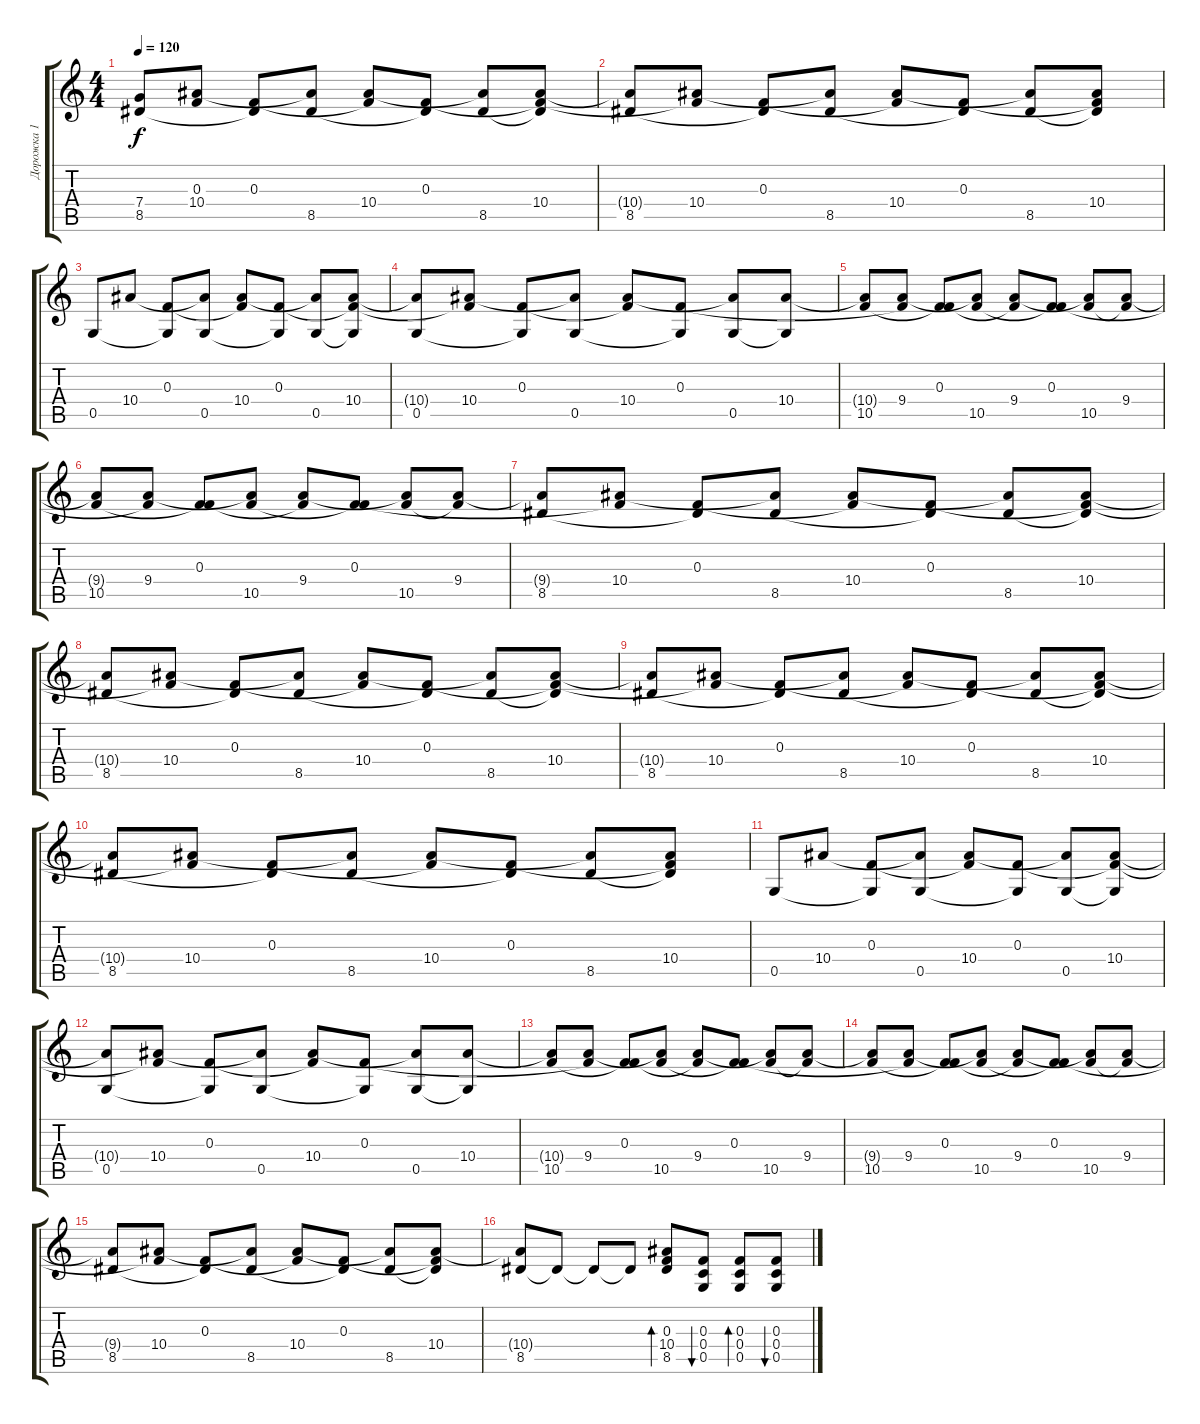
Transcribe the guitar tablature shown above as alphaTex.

\track ("Дорожка 1" "Дорожка 1") {instrument acousticguitarsteel}
\staff {score tabs}
\tuning (D4 A3 F3 C3 G2 D2) {hide}
\ts (4 4)
\tempo 120
\clef g2
\ks c
(7.4{t} 8.5).8{dy f} (0.3{t} 10.4).8 (0.3 8.5{t}).8 (10.4{t} 8.5).8 (0.3{t} 10.4).8 (0.3 8.5{t}).8 (10.4{t} 8.5).8 (0.3{t} 10.4 8.5{t}).8 |
(10.4{t} 8.5).8 (0.3{t} 10.4).8 (0.3 8.5{t}).8 (10.4{t} 8.5).8 (0.3{t} 10.4).8 (0.3 8.5{t}).8 (10.4{t} 8.5).8 (0.3{t} 10.4 8.5{t}).8 |
0.5.8 10.4.8 (0.3 0.5{t}).8 (10.4{t} 0.5).8 (0.3{t} 10.4).8 (0.3 0.5{t}).8 (10.4{t} 0.5).8 (0.3{t} 10.4 0.5{t}).8 |
(10.4{t} 0.5).8 (0.3{t} 10.4).8 (0.3 0.5{t}).8 (10.4{t} 0.5).8 (0.3{t} 10.4).8 (0.3 0.5{t}).8 (10.4{t} 0.5).8 (10.4 0.5{t}).8 |
(10.4{t} 10.5).8 (0.3{t} 9.4).8 (0.3 10.5{t}).8 (9.4{t} 10.5).8 (0.3{t} 9.4).8 (0.3 10.5{t}).8 (9.4{t} 10.5).8 (9.4 10.5{t}).8 |
(9.4{t} 10.5).8 (0.3{t} 9.4).8 (0.3 10.5{t}).8 (9.4{t} 10.5).8 (0.3{t} 9.4).8 (0.3 10.5{t}).8 (9.4{t} 10.5).8 (9.4 10.5{t}).8 |
(9.4{t} 8.5).8 (0.3{t} 10.4).8 (0.3 8.5{t}).8 (10.4{t} 8.5).8 (0.3{t} 10.4).8 (0.3 8.5{t}).8 (10.4{t} 8.5).8 (0.3{t} 10.4 8.5{t}).8 |
(10.4{t} 8.5).8 (0.3{t} 10.4).8 (0.3 8.5{t}).8 (10.4{t} 8.5).8 (0.3{t} 10.4).8 (0.3 8.5{t}).8 (10.4{t} 8.5).8 (0.3{t} 10.4 8.5{t}).8 |
(10.4{t} 8.5).8 (0.3{t} 10.4).8 (0.3 8.5{t}).8 (10.4{t} 8.5).8 (0.3{t} 10.4).8 (0.3 8.5{t}).8 (10.4{t} 8.5).8 (0.3{t} 10.4 8.5{t}).8 |
(10.4{t} 8.5).8 (0.3{t} 10.4).8 (0.3 8.5{t}).8 (10.4{t} 8.5).8 (0.3{t} 10.4).8 (0.3 8.5{t}).8 (10.4{t} 8.5).8 (0.3{t} 10.4 8.5{t}).8 |
0.5.8 10.4.8 (0.3 0.5{t}).8 (10.4{t} 0.5).8 (0.3{t} 10.4).8 (0.3 0.5{t}).8 (10.4{t} 0.5).8 (0.3{t} 10.4 0.5{t}).8 |
(10.4{t} 0.5).8 (0.3{t} 10.4).8 (0.3 0.5{t}).8 (10.4{t} 0.5).8 (0.3{t} 10.4).8 (0.3 0.5{t}).8 (10.4{t} 0.5).8 (10.4 0.5{t}).8 |
(10.4{t} 10.5).8 (0.3{t} 9.4).8 (0.3 10.5{t}).8 (9.4{t} 10.5).8 (0.3{t} 9.4).8 (0.3 10.5{t}).8 (9.4{t} 10.5).8 (9.4 10.5{t}).8 |
(9.4{t} 10.5).8 (0.3{t} 9.4).8 (0.3 10.5{t}).8 (9.4{t} 10.5).8 (0.3{t} 9.4).8 (0.3 10.5{t}).8 (9.4{t} 10.5).8 (9.4 10.5{t}).8 |
(9.4{t} 8.5).8 (0.3{t} 10.4).8 (0.3 8.5{t}).8 (10.4{t} 8.5).8 (0.3{t} 10.4).8 (0.3 8.5{t}).8 (10.4{t} 8.5).8 (0.3{t} 10.4 8.5{t}).8 |
(10.4{t} 8.5).8 8.5{t}.8 8.5{t}.8 8.5{t}.8 (0.3 10.4 8.5).8{bd 30} (0.3 0.4 0.5).8{bu 30} (0.3 0.4 0.5).8{bd 30} (0.3 0.4 0.5).8{bu 30}
